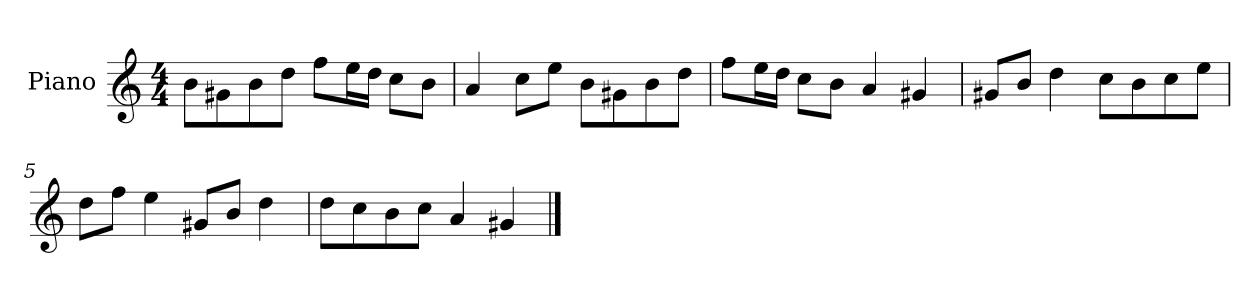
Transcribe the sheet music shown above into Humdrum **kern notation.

**kern
*part1
*staff1
*I"Piano
*I'P-no
*clefG2
*k[]
*M4/4
*MM90
=1
8b\L
8g#X\
8b\
8dd\J
8ff\L
16ee\L
16dd\JJ
8cc\L
8b\J
=2
4a/
8cc\L
8ee\J
8b\L
8g#X\
8b\
8dd\J
=3
8ff\L
16ee\L
16dd\JJ
8cc\L
8b\J
4a/
4g#X/
=4
8g#X/L
8b/J
4dd\
8cc\L
8b\
8cc\
8ee\J
=5
8dd\L
8ff\J
4ee\
8g#X/L
8b/J
4dd\
!!LO:LB:g=z
=6
8dd\L
8cc\
8b\
8cc\J
4a/
4g#X/
==
*-
